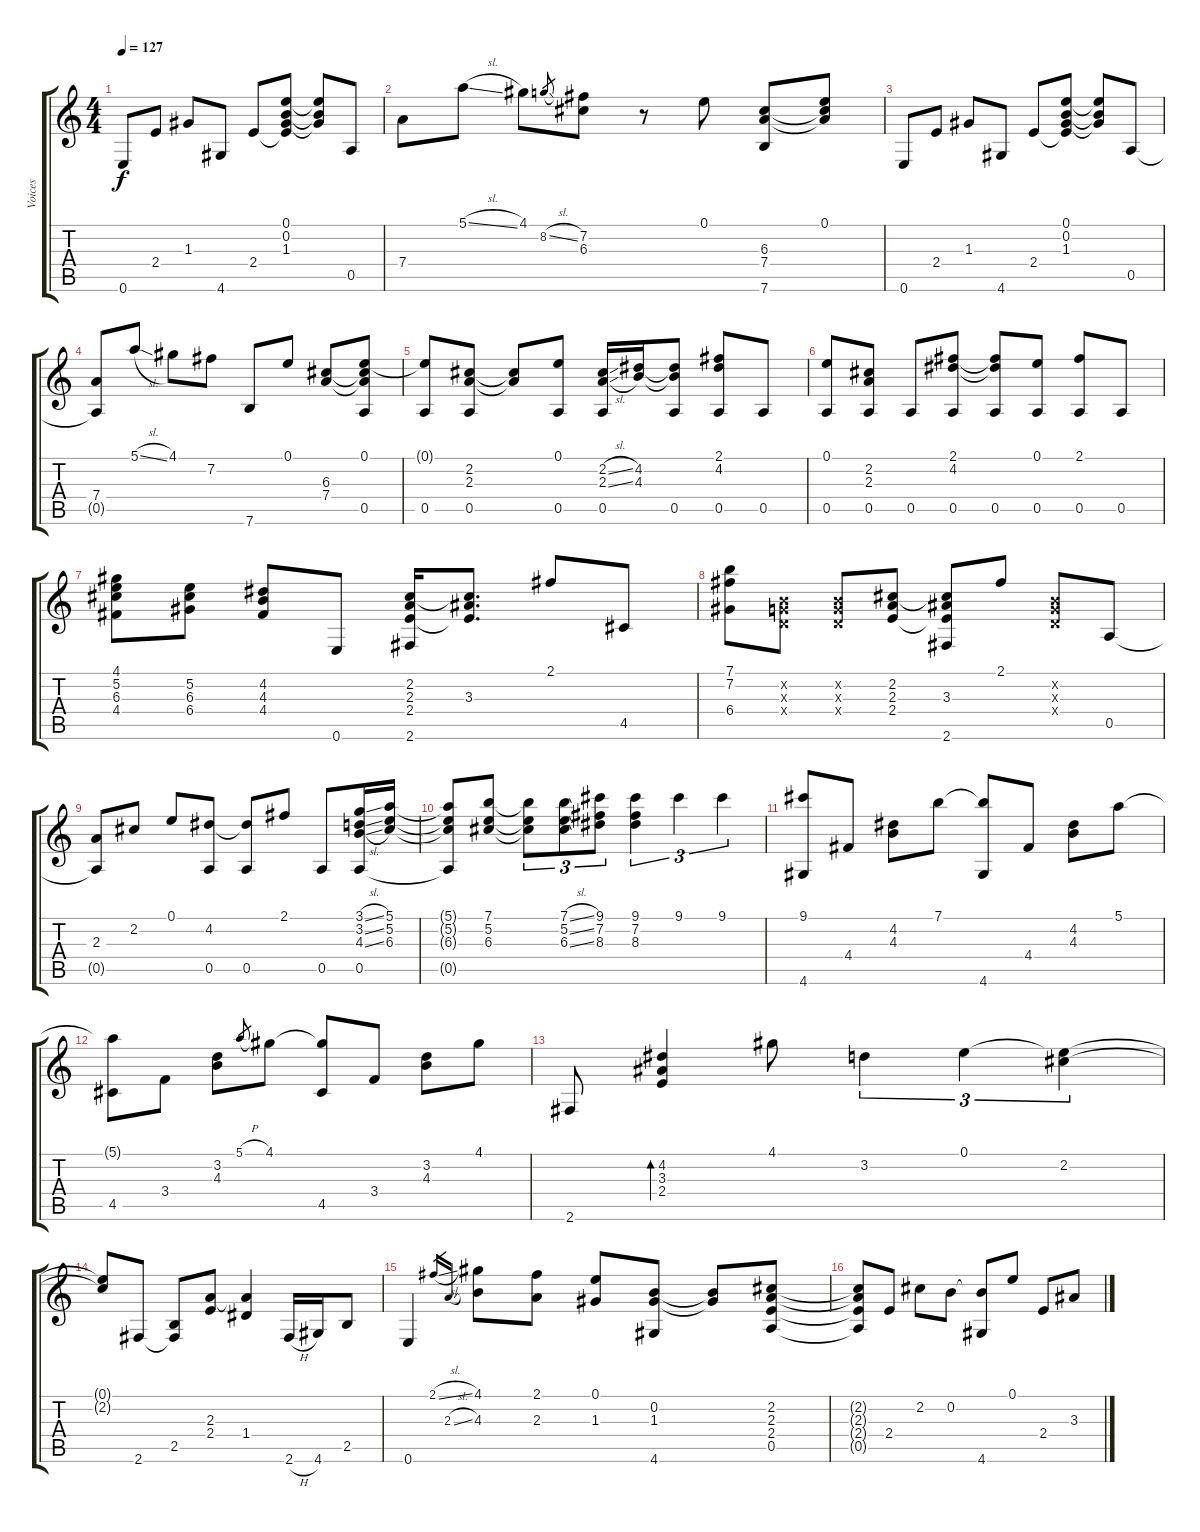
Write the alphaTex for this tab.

\track ("Voices" "Voices") {instrument acousticguitarnylon}
\staff {score tabs}
\tuning (E4 B3 G3 D3 A2 E2) {hide}
\ts (4 4)
\tempo 127
\clef g2
\ks c
0.6.8{dy f} 2.4.8 1.3.8 4.6.8 2.4.8 (0.1 0.2 1.3 2.4{t}).8 (0.1{t} 0.2{t} 1.3{t}).8 0.5.8 |
7.4.8 5.1{sl}.8 4.1.8 8.2{sl}.8{gr} (7.2 6.3).8 r.8 0.1.8 (6.3 7.4 7.6).8 (0.1 6.3{t} 7.4{t}).8 |
0.6.8 2.4.8 1.3.8 4.6.8 2.4.8 (0.1 0.2 1.3 2.4{t}).8 (0.1{t} 0.2{t} 1.3{t}).8 0.5.8 |
(7.4 0.5{t}).8 5.1{sl}.8 4.1.8 7.2.8 7.6.8 0.1.8 (6.3 7.4).8 (0.1 6.3{t} 7.4{t} 0.5).8 |
(0.1{t} 0.5).8 (2.2 2.3 0.5).8 (2.2{t} 2.3{t}).8 (0.1 0.5).8 (2.2{sl} 2.3{sl} 0.5).16 (4.2 4.3).16 (4.2{t} 4.3{t} 0.5).8 (2.1 4.2 0.5).8 0.5.8 |
(0.1 0.5).8 (2.2 2.3 0.5).8 0.5.8 (2.1 4.2 0.5).8 (2.1{t} 4.2{t} 0.5).8 (0.1 0.5).8 (2.1 0.5).8 0.5.8 |
(4.1 5.2 6.3 4.4).8 (5.2 6.3 6.4).8 (4.2 4.3 4.4).8 0.6.8 (2.2 2.3 2.4 2.6).16 (2.2{t} 3.3 2.4{t}).8{d} 2.1.8 4.5.8 |
(7.1 7.2 6.4).8 (0.2{x} 0.3{x} 0.4{x}).8 (0.2{x} 0.3{x} 0.4{x}).8 (2.2 2.3 2.4).8 (2.2{t} 3.3 2.4{t} 2.6).8 2.1.8 (0.2{x} 0.3{x} 0.4{x}).8 0.5.8 |
(2.3 0.5{t}).8 2.2.8 0.1.8 (4.2 0.5).8 (4.2{t} 0.5).8 2.1.8 0.5.8 (3.1{sl} 3.2{sl} 4.3{sl} 0.5).16 (5.1 5.2 6.3).16 |
(5.1{t} 5.2{t} 6.3{t} 0.5{t}).8 (7.1 5.2 6.3).8 (7.1{t} 5.2{t} 6.3{t}).8{tu (3 2)} (7.1{sl} 5.2{sl} 6.3{sl}).8{tu (3 2)} (9.1 7.2 8.3).8{tu (3 2)} (9.1 7.2 8.3).4{tu (3 2)} 9.1.4{tu (3 2)} 9.1.4{tu (3 2)} |
(9.1 4.6).8 4.4.8 (4.2 4.3).8 7.1.8 (7.1{t} 4.6).8 4.4.8 (4.2 4.3).8 5.1.8 |
(5.1{t} 4.5).8 3.4.8 (3.2 4.3).8 5.1{h}.8{gr} 4.1.8 (4.1{t} 4.5).8 3.4.8 (3.2 4.3).8 4.1.8 |
2.6.8 (4.2 3.3 2.4).4{bd 480} 4.1.8 3.2.4{tu (3 2)} 0.1.4{tu (3 2)} (0.1{t} 2.2).4{tu (3 2)} |
(0.1{t} 2.2{t}).8 2.6.8 (2.5 2.6{t}).8 (2.3 2.4).8 (2.3{t} 1.4).4 2.6{h}.16 4.6.16 2.5.8 |
0.6.4 2.1{sl}.16{gr} 2.3{sl}.16{gr} (4.1 4.3).8 (2.1 2.3).8 (0.1 1.3).8 (0.2 1.3 4.6).8 (0.2{t} 1.3{t}).8 (2.2 2.3 2.4 0.5).8 |
(2.2{t} 2.3{t} 2.4{t} 0.5{t}).8 2.4.8 2.2.8 0.2.8 (0.2{t} 4.6).8 0.1.8 2.4.8 3.3.8
